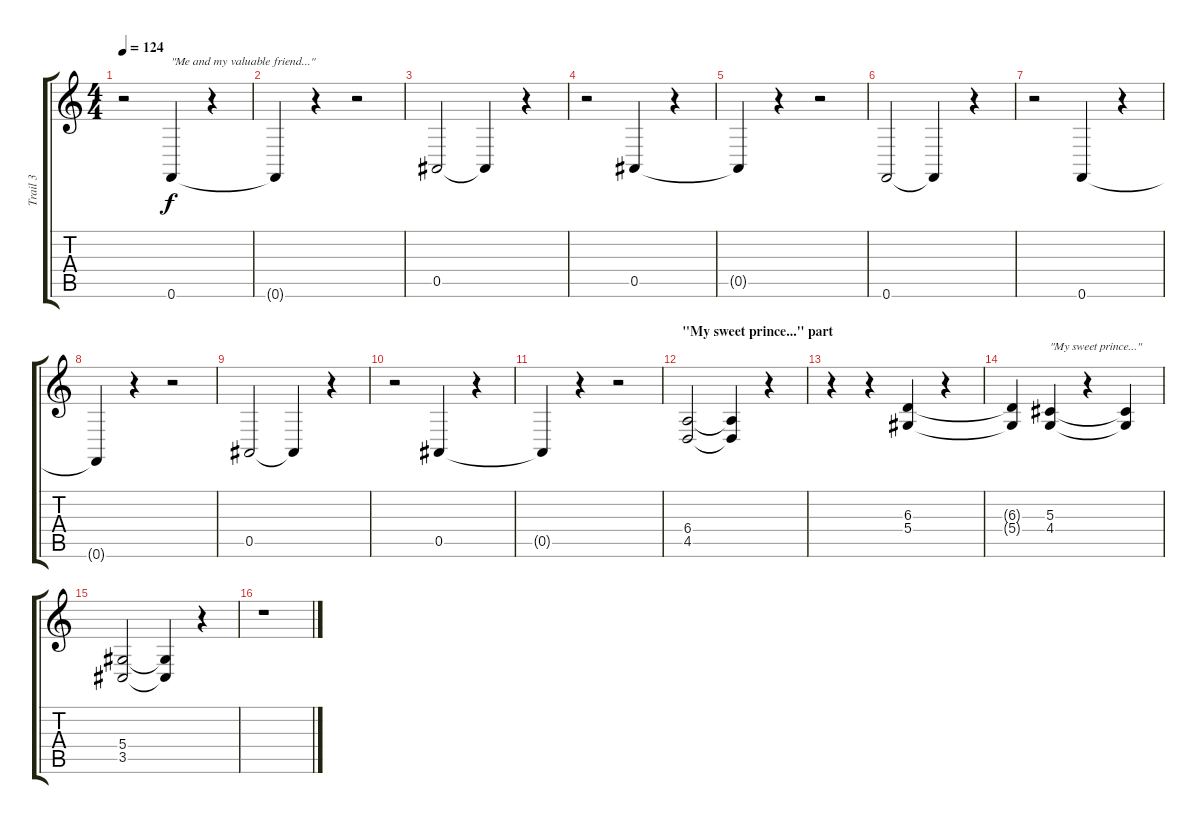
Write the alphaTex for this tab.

\track ("Trail 3" "Trail 3") {instrument electricgrandpiano}
\staff {score tabs}
\tuning (F4 C4 Ab3 Eb3 Bb2 F2) {hide}
\ts (4 4)
\tempo 124
\clef g2
\ks c
r.2{dy f} 0.6.4{txt "\"Me and my valuable friend...\""} r.4 |
0.6{t}.4 r.4 r.2 |
0.5.2 0.5{t}.4 r.4 |
r.2 0.5.4 r.4 |
0.5{t}.4 r.4 r.2 |
0.6.2 0.6{t}.4 r.4 |
r.2 0.6.4 r.4 |
0.6{t}.4 r.4 r.2 |
0.5.2 0.5{t}.4 r.4 |
r.2 0.5.4 r.4 |
0.5{t}.4 r.4 r.2 |
\section ("" "\"My sweet prince...\" part")
(6.4 4.5).2 (6.4{t} 4.5{t}).4 r.4 |
r.4 r.4 (6.3 5.4).4 r.4 |
(6.3{t} 5.4{t}).4 (5.3 4.4).4{txt "\"My sweet prince...\""} r.4 (5.3{t} 4.4{t}).4 |
(5.4 3.5).2 (5.4{t} 3.5{t}).4 r.4 |
r.1
